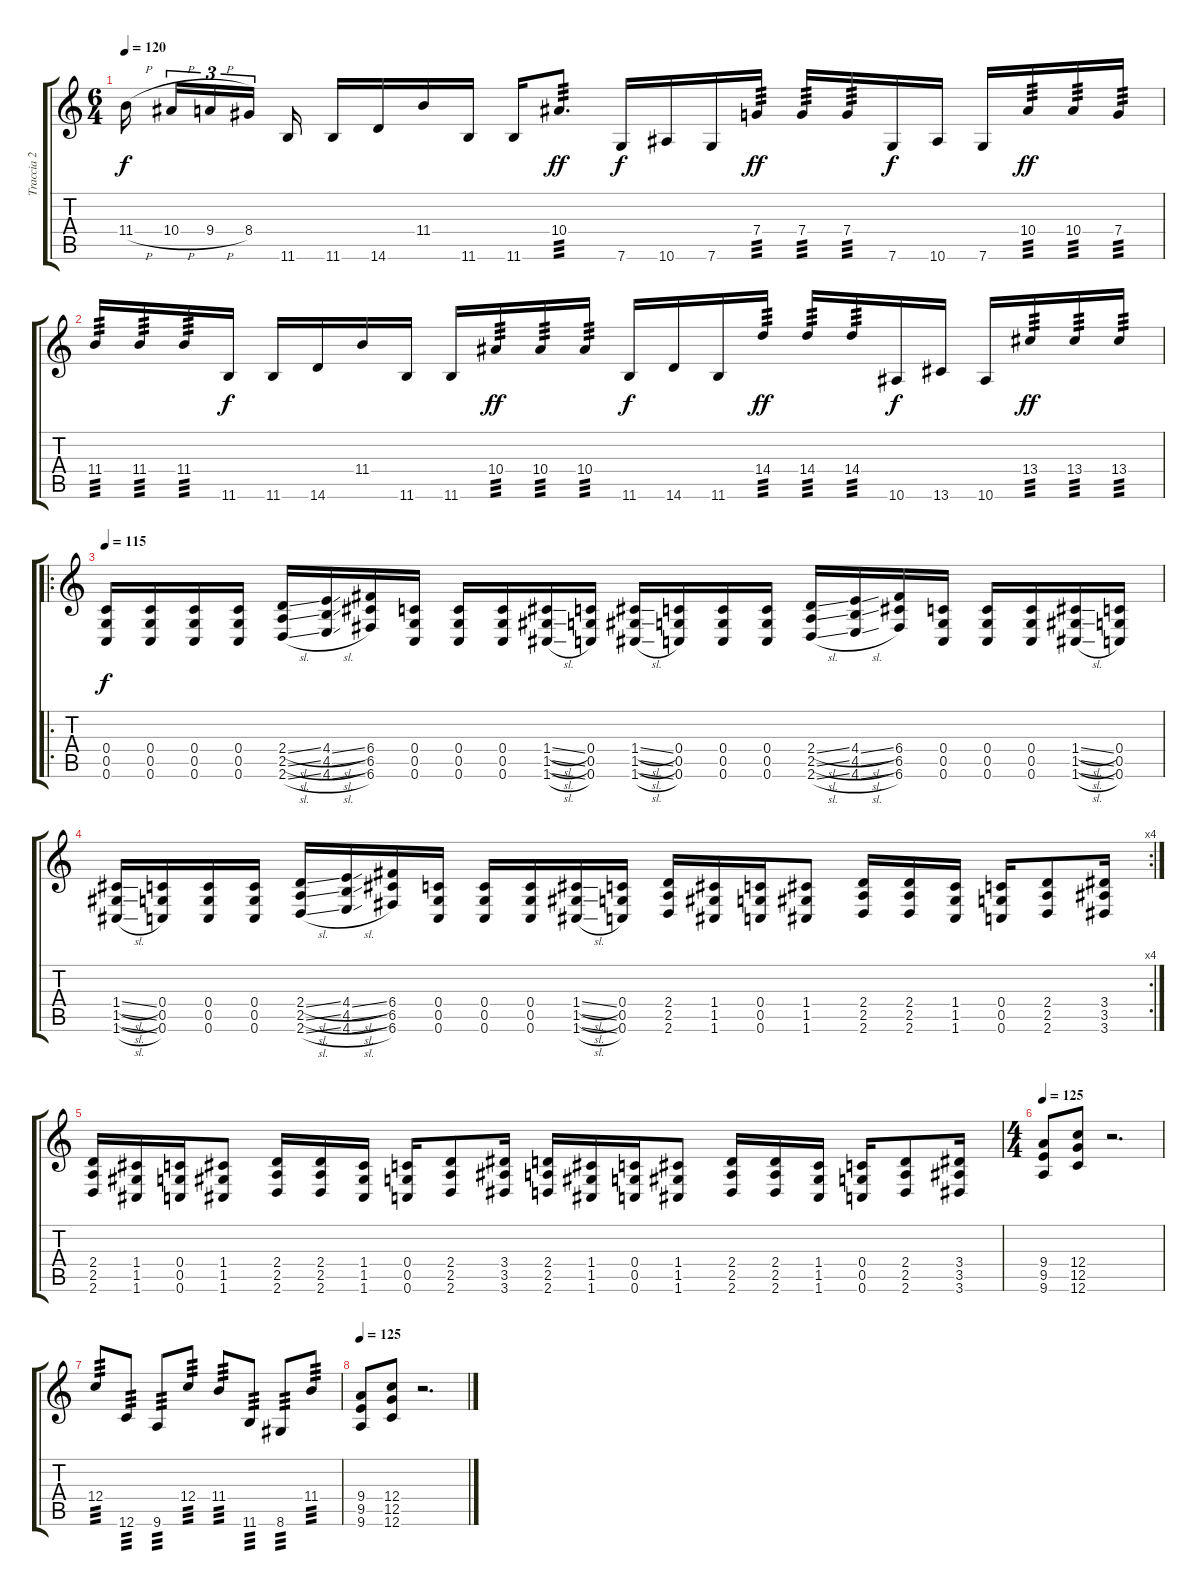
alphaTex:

\track ("Traccia 2" "Traccia 2") {instrument distortionguitar}
\staff {score tabs}
\tuning (D4 A3 F3 C3 G2 C2) {hide}
\ts (6 4)
\tempo 120
\clef g2
\ks c
11.4{h}.16{dy f beam splitsecondary} 10.4{h}.16{tu (3 2)} 9.4{h}.16{tu (3 2)} 8.4.16{tu (3 2) beam splitsecondary} 11.6.16 11.6.16 14.6.16 11.4.16 11.6.16 11.6.16 10.4.8{d tp 3 dy ff} 7.6.16{dy f} 10.6.16 7.6.16 7.4.16{tp 3 dy ff} 7.4.16{tp 3} 7.4.16{tp 3} 7.6.16{dy f} 10.6.16 7.6.16 10.4.16{tp 3 dy ff} 10.4.16{tp 3} 7.4.16{tp 3} |
11.4.16{tp 3} 11.4.16{tp 3} 11.4.16{tp 3} 11.6.16{dy f} 11.6.16 14.6.16 11.4.16 11.6.16 11.6.16 10.4.16{tp 3 dy ff} 10.4.16{tp 3} 10.4.16{tp 3} 11.6.16{dy f} 14.6.16 11.6.16 14.4.16{tp 3 dy ff} 14.4.16{tp 3} 14.4.16{tp 3} 10.6.16{dy f} 13.6.16 10.6.16 13.4.16{tp 3 dy ff} 13.4.16{tp 3} 13.4.16{tp 3} |
\ro
\tempo 115
(0.4 0.5 0.6).16{dy f} (0.4 0.5 0.6).16 (0.4 0.5 0.6).16 (0.4 0.5 0.6).16 (2.4{sl} 2.5{sl} 2.6{sl}).16 (4.4{sl} 4.5{sl} 4.6{sl}).16 (6.4 6.5 6.6).16 (0.4 0.5 0.6).16 (0.4 0.5 0.6).16 (0.4 0.5 0.6).16 (1.4{sl} 1.5{sl} 1.6{sl}).16 (0.4 0.5 0.6).16 (1.4{sl} 1.5{sl} 1.6{sl}).16 (0.4 0.5 0.6).16 (0.4 0.5 0.6).16 (0.4 0.5 0.6).16 (2.4{sl} 2.5{sl} 2.6{sl}).16 (4.4{sl} 4.5{sl} 4.6{sl}).16 (6.4 6.5 6.6).16 (0.4 0.5 0.6).16 (0.4 0.5 0.6).16 (0.4 0.5 0.6).16 (1.4{sl} 1.5{sl} 1.6{sl}).16 (0.4 0.5 0.6).16 |
\rc 4
(1.4{sl} 1.5{sl} 1.6{sl}).16 (0.4 0.5 0.6).16 (0.4 0.5 0.6).16 (0.4 0.5 0.6).16 (2.4{sl} 2.5{sl} 2.6{sl}).16 (4.4{sl} 4.5{sl} 4.6{sl}).16 (6.4 6.5 6.6).16 (0.4 0.5 0.6).16 (0.4 0.5 0.6).16 (0.4 0.5 0.6).16 (1.4{sl} 1.5{sl} 1.6{sl}).16 (0.4 0.5 0.6).16 (2.4 2.5 2.6).16 (1.4 1.5 1.6).16 (0.4 0.5 0.6).16 (1.4 1.5 1.6).8 (2.4 2.5 2.6).16 (2.4 2.5 2.6).16 (1.4 1.5 1.6).16 (0.4 0.5 0.6).16 (2.4 2.5 2.6).8 (3.4 3.5 3.6).16 |
(2.4 2.5 2.6).16 (1.4 1.5 1.6).16 (0.4 0.5 0.6).16 (1.4 1.5 1.6).8 (2.4 2.5 2.6).16 (2.4 2.5 2.6).16 (1.4 1.5 1.6).16 (0.4 0.5 0.6).16 (2.4 2.5 2.6).8 (3.4 3.5 3.6).16 (2.4 2.5 2.6).16 (1.4 1.5 1.6).16 (0.4 0.5 0.6).16 (1.4 1.5 1.6).8 (2.4 2.5 2.6).16 (2.4 2.5 2.6).16 (1.4 1.5 1.6).16 (0.4 0.5 0.6).16 (2.4 2.5 2.6).8 (3.4 3.5 3.6).16 |
\ts (4 4)
\tempo 125
(9.4 9.5 9.6).8 (12.4 12.5 12.6).8 r.2{d} |
12.4.8{tp 3} 12.6.8{tp 3} 9.6.8{tp 3} 12.4.8{tp 3} 11.4.8{tp 3} 11.6.8{tp 3} 8.6.8{tp 3} 11.4.8{tp 3} |
\tempo 125
(9.4 9.5 9.6).8 (12.4 12.5 12.6).8 r.2{d}
